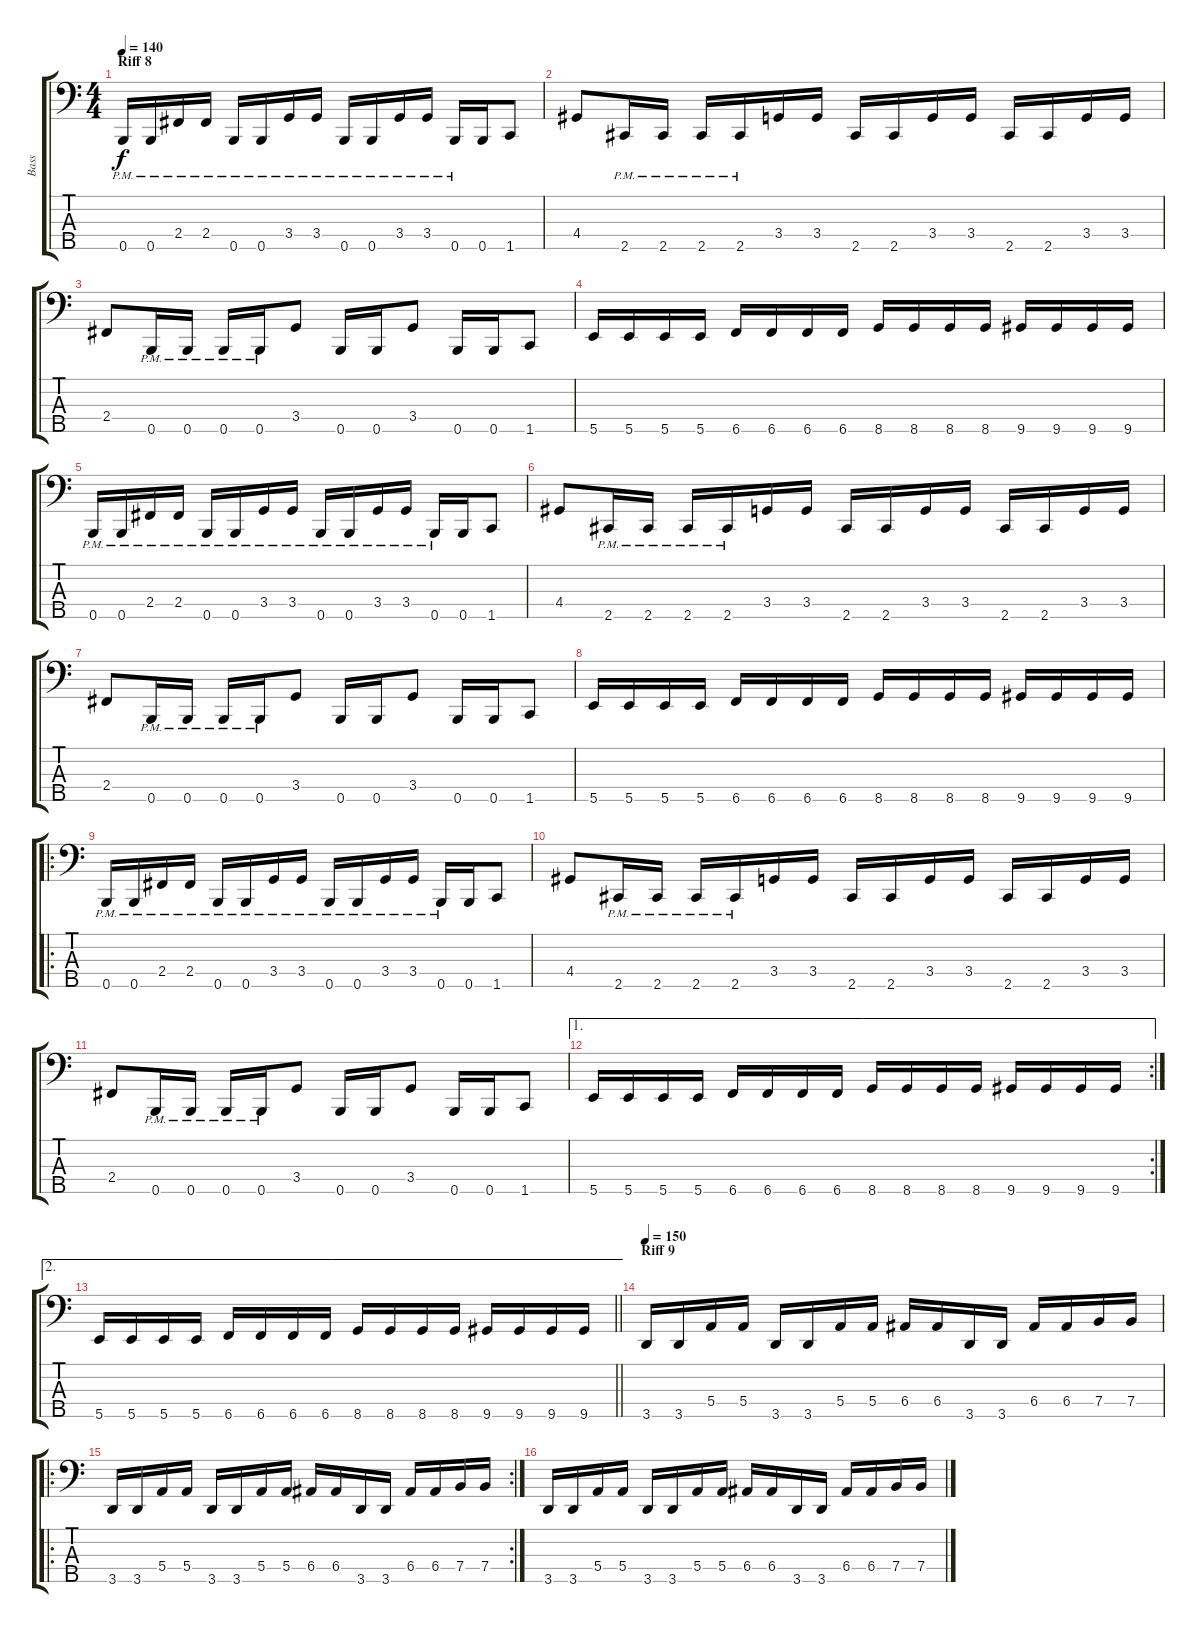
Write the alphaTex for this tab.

\track ("Bass" "Bass") {instrument electricbassfinger}
\staff {score tabs}
\tuning (G2 D2 A1 E1 B0) {hide}
\ts (4 4)
\section ("" "Riff 8")
\tempo 140
\clef f4
\ks c
0.5{pm}.16{dy f} 0.5{pm}.16 2.4{pm}.16 2.4{pm}.16 0.5{pm}.16 0.5{pm}.16 3.4{pm}.16 3.4{pm}.16 0.5{pm}.16 0.5{pm}.16 3.4{pm}.16 3.4{pm}.16 0.5{pm}.16 0.5.16 1.5.8 |
4.4.8 2.5{pm}.16 2.5{pm}.16 2.5{pm}.16 2.5{pm}.16 3.4.16 3.4.16 2.5.16 2.5.16 3.4.16 3.4.16 2.5.16 2.5.16 3.4.16 3.4.16 |
2.4.8 0.5{pm}.16 0.5{pm}.16 0.5{pm}.16 0.5{pm}.16 3.4.8 0.5.16 0.5.16 3.4.8 0.5.16 0.5.16 1.5.8 |
5.5.16 5.5.16 5.5.16 5.5.16 6.5.16 6.5.16 6.5.16 6.5.16 8.5.16 8.5.16 8.5.16 8.5.16 9.5.16 9.5.16 9.5.16 9.5.16 |
0.5{pm}.16 0.5{pm}.16 2.4{pm}.16 2.4{pm}.16 0.5{pm}.16 0.5{pm}.16 3.4{pm}.16 3.4{pm}.16 0.5{pm}.16 0.5{pm}.16 3.4{pm}.16 3.4{pm}.16 0.5{pm}.16 0.5.16 1.5.8 |
4.4.8 2.5{pm}.16 2.5{pm}.16 2.5{pm}.16 2.5{pm}.16 3.4.16 3.4.16 2.5.16 2.5.16 3.4.16 3.4.16 2.5.16 2.5.16 3.4.16 3.4.16 |
2.4.8 0.5{pm}.16 0.5{pm}.16 0.5{pm}.16 0.5{pm}.16 3.4.8 0.5.16 0.5.16 3.4.8 0.5.16 0.5.16 1.5.8 |
5.5.16 5.5.16 5.5.16 5.5.16 6.5.16 6.5.16 6.5.16 6.5.16 8.5.16 8.5.16 8.5.16 8.5.16 9.5.16 9.5.16 9.5.16 9.5.16 |
\ro
0.5{pm}.16 0.5{pm}.16 2.4{pm}.16 2.4{pm}.16 0.5{pm}.16 0.5{pm}.16 3.4{pm}.16 3.4{pm}.16 0.5{pm}.16 0.5{pm}.16 3.4{pm}.16 3.4{pm}.16 0.5{pm}.16 0.5.16 1.5.8 |
4.4.8 2.5{pm}.16 2.5{pm}.16 2.5{pm}.16 2.5{pm}.16 3.4.16 3.4.16 2.5.16 2.5.16 3.4.16 3.4.16 2.5.16 2.5.16 3.4.16 3.4.16 |
2.4.8 0.5{pm}.16 0.5{pm}.16 0.5{pm}.16 0.5{pm}.16 3.4.8 0.5.16 0.5.16 3.4.8 0.5.16 0.5.16 1.5.8 |
\ae 1
\rc 2
5.5.16 5.5.16 5.5.16 5.5.16 6.5.16 6.5.16 6.5.16 6.5.16 8.5.16 8.5.16 8.5.16 8.5.16 9.5.16 9.5.16 9.5.16 9.5.16 |
\ae 2
\barLineRight lightlight
5.5.16 5.5.16 5.5.16 5.5.16 6.5.16 6.5.16 6.5.16 6.5.16 8.5.16 8.5.16 8.5.16 8.5.16 9.5.16 9.5.16 9.5.16 9.5.16 |
\section ("" "Riff 9")
\tempo 150
3.5.16 3.5.16 5.4.16 5.4.16 3.5.16 3.5.16 5.4.16 5.4.16 6.4.16 6.4.16 3.5.16 3.5.16 6.4.16 6.4.16 7.4.16 7.4.16 |
\ro
\rc 2
3.5.16 3.5.16 5.4.16 5.4.16 3.5.16 3.5.16 5.4.16 5.4.16 6.4.16 6.4.16 3.5.16 3.5.16 6.4.16 6.4.16 7.4.16 7.4.16 |
3.5.16 3.5.16 5.4.16 5.4.16 3.5.16 3.5.16 5.4.16 5.4.16 6.4.16 6.4.16 3.5.16 3.5.16 6.4.16 6.4.16 7.4.16 7.4.16
